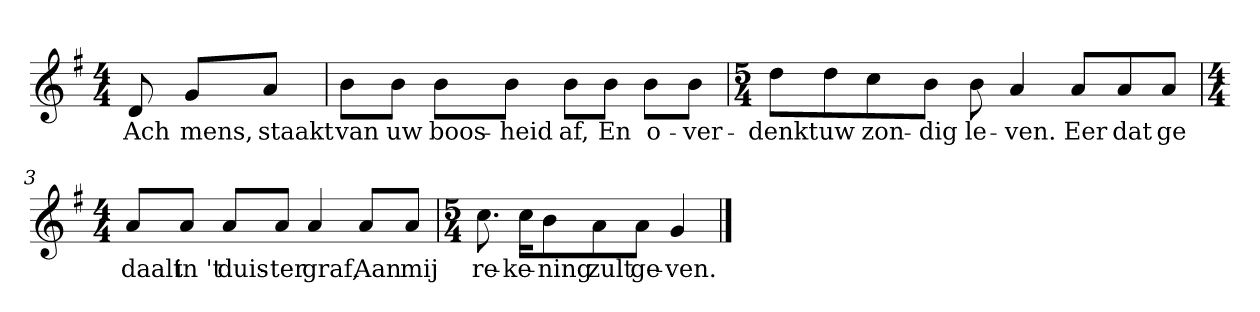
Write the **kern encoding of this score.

**kern	**text
*part1	*part1
*staff1	*staff1
*clefG2	*
*k[f#]	*
*G:	*
*M4/4	*
*MM120	*
=	=
8d	Ach
8g/L	mens,
8a/J	staakt
=1	=1
8b\L	van
8b\J	uw
8b\L	boos-
8b\J	-heid
8b\L	af,
8b\J	En
8b\L	o-
8b\J	-ver-
=2	=2
*M5/4	*
8dd\L	-denkt
8dd\	uw
8cc\	zon-
8b\J	-dig
8b	le-
4a	-ven.
8a/L	Eer
8a/	dat
8a/J	ge
=3	=3
*M4/4	*
8a/L	daalt
8a/J	in 't
8a/L	duis-
8a/J	-ter
4a	graf,
8a/L	Aan
8a/J	mij
=4	=4
*M5/4	*
8.cc	re-
16cc\KL	-ke-
8b\	-ning
8a\	zult
8a\J	ge-
4g	-ven.
==	==
*-	*-
